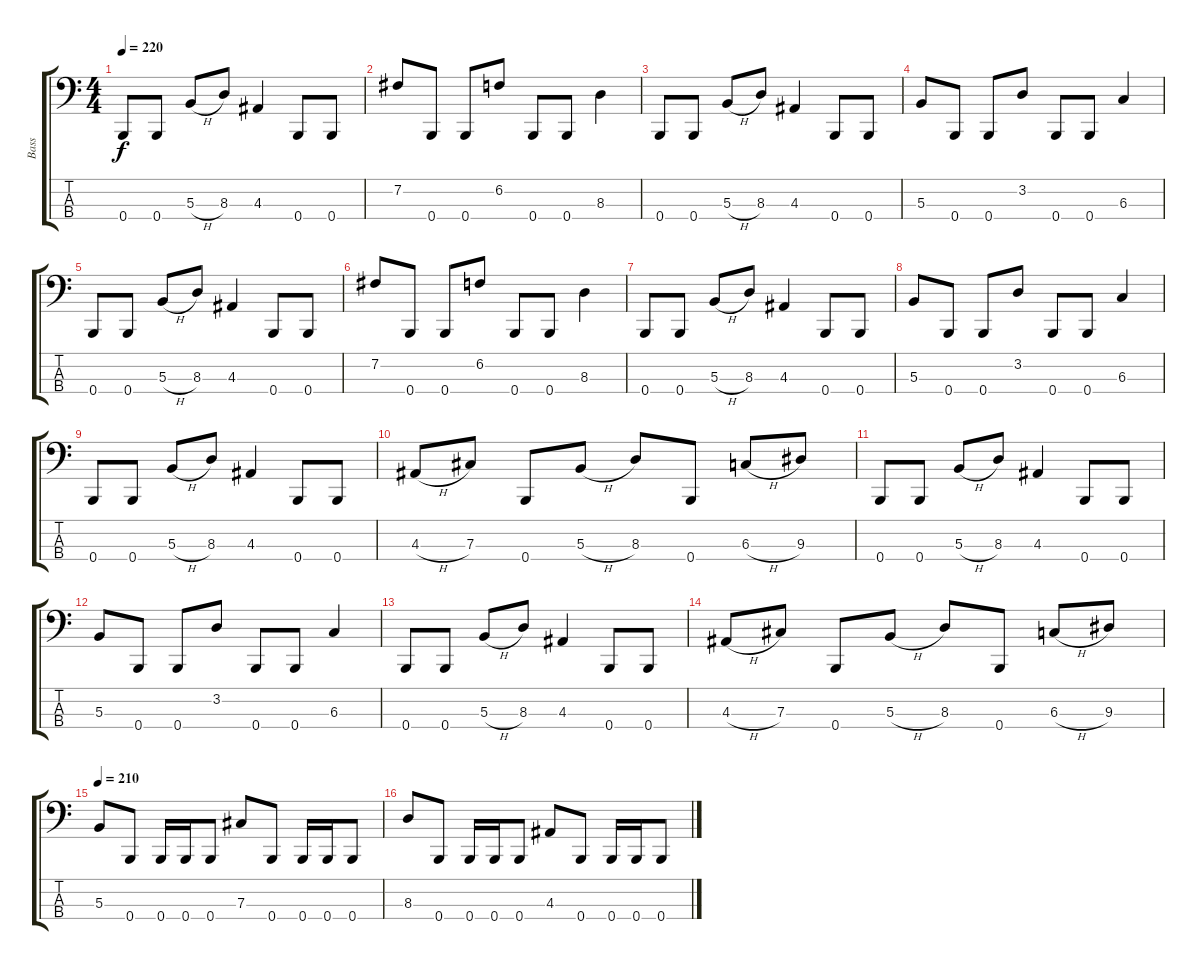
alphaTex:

\track ("Bass" "Bass") {instrument electricbasspick}
\staff {score tabs}
\tuning (E2 B1 Gb1 B0) {hide}
\ts (4 4)
\tempo 220
\clef f4
\ks c
0.4.8{dy f} 0.4.8 5.3{h}.8 8.3.8 4.3.4 0.4.8 0.4.8 |
7.2.8 0.4.8 0.4.8 6.2.8 0.4.8 0.4.8 8.3.4 |
0.4.8 0.4.8 5.3{h}.8 8.3.8 4.3.4 0.4.8 0.4.8 |
5.3.8 0.4.8 0.4.8 3.2.8 0.4.8 0.4.8 6.3.4 |
0.4.8 0.4.8 5.3{h}.8 8.3.8 4.3.4 0.4.8 0.4.8 |
7.2.8 0.4.8 0.4.8 6.2.8 0.4.8 0.4.8 8.3.4 |
0.4.8 0.4.8 5.3{h}.8 8.3.8 4.3.4 0.4.8 0.4.8 |
5.3.8 0.4.8 0.4.8 3.2.8 0.4.8 0.4.8 6.3.4 |
0.4.8 0.4.8 5.3{h}.8 8.3.8 4.3.4 0.4.8 0.4.8 |
4.3{h}.8 7.3.8 0.4.8 5.3{h}.8 8.3.8 0.4.8 6.3{h}.8 9.3.8 |
0.4.8 0.4.8 5.3{h}.8 8.3.8 4.3.4 0.4.8 0.4.8 |
5.3.8 0.4.8 0.4.8 3.2.8 0.4.8 0.4.8 6.3.4 |
0.4.8 0.4.8 5.3{h}.8 8.3.8 4.3.4 0.4.8 0.4.8 |
4.3{h}.8 7.3.8 0.4.8 5.3{h}.8 8.3.8 0.4.8 6.3{h}.8 9.3.8 |
\tempo 210
5.3.8 0.4.8 0.4.16 0.4.16 0.4.8 7.3.8 0.4.8 0.4.16 0.4.16 0.4.8 |
8.3.8 0.4.8 0.4.16 0.4.16 0.4.8 4.3.8 0.4.8 0.4.16 0.4.16 0.4.8
